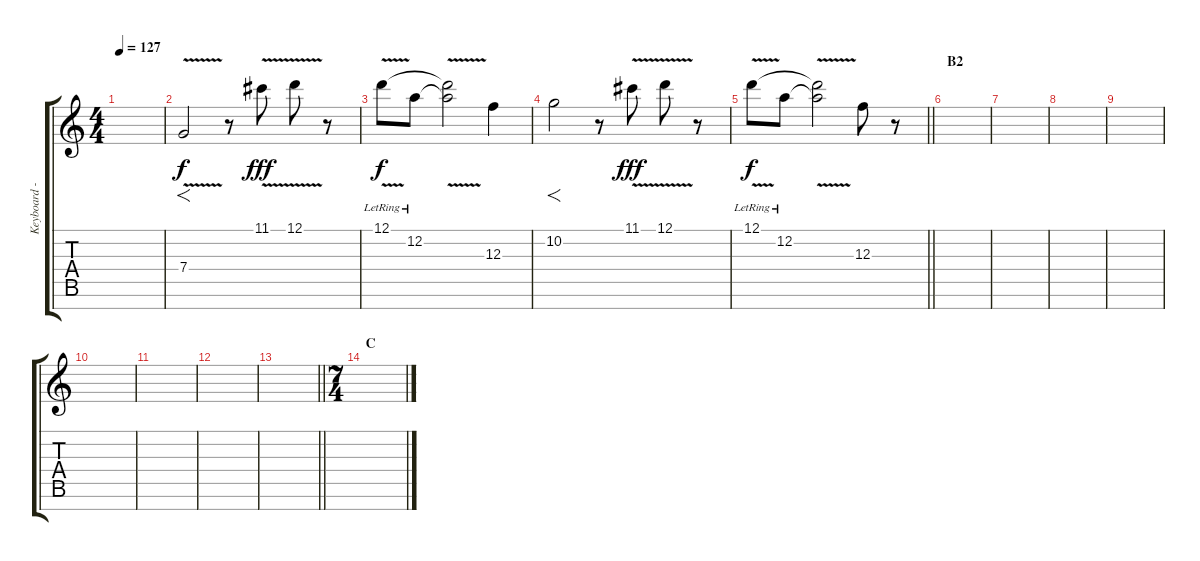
\track ("Keyboard - Strings, Brass, Flute" "Keyboard -") {instrument stringensemble1}
\staff {score tabs}
\tuning (D5 A4 F4 C4 G3 D3 A2) {hide}
\ts (4 4)
\tempo 127
\clef g2
\ks c
|
7.4{v}.2{f dy f volume 12 instrument stringensemble1} r.8 11.1{v}.8{dy fff} 12.1{v}.8 r.8 |
12.1{v lr}.8{dy f} 12.2{lr}.8 (12.1{t} 12.2{t}).2 12.3.4 |
10.2.2{f} r.8 11.1{v}.8{dy fff} 12.1{v}.8 r.8 |
\barLineRight lightlight
12.1{v lr}.8{dy f} 12.2{lr}.8 (12.1{t} 12.2{t}).2 12.3.8 r.8 |
\section ("" "B2")
|
|
|
|
|
|
|
\barLineRight lightlight
|
\ts (7 4)
\section ("" "C")
